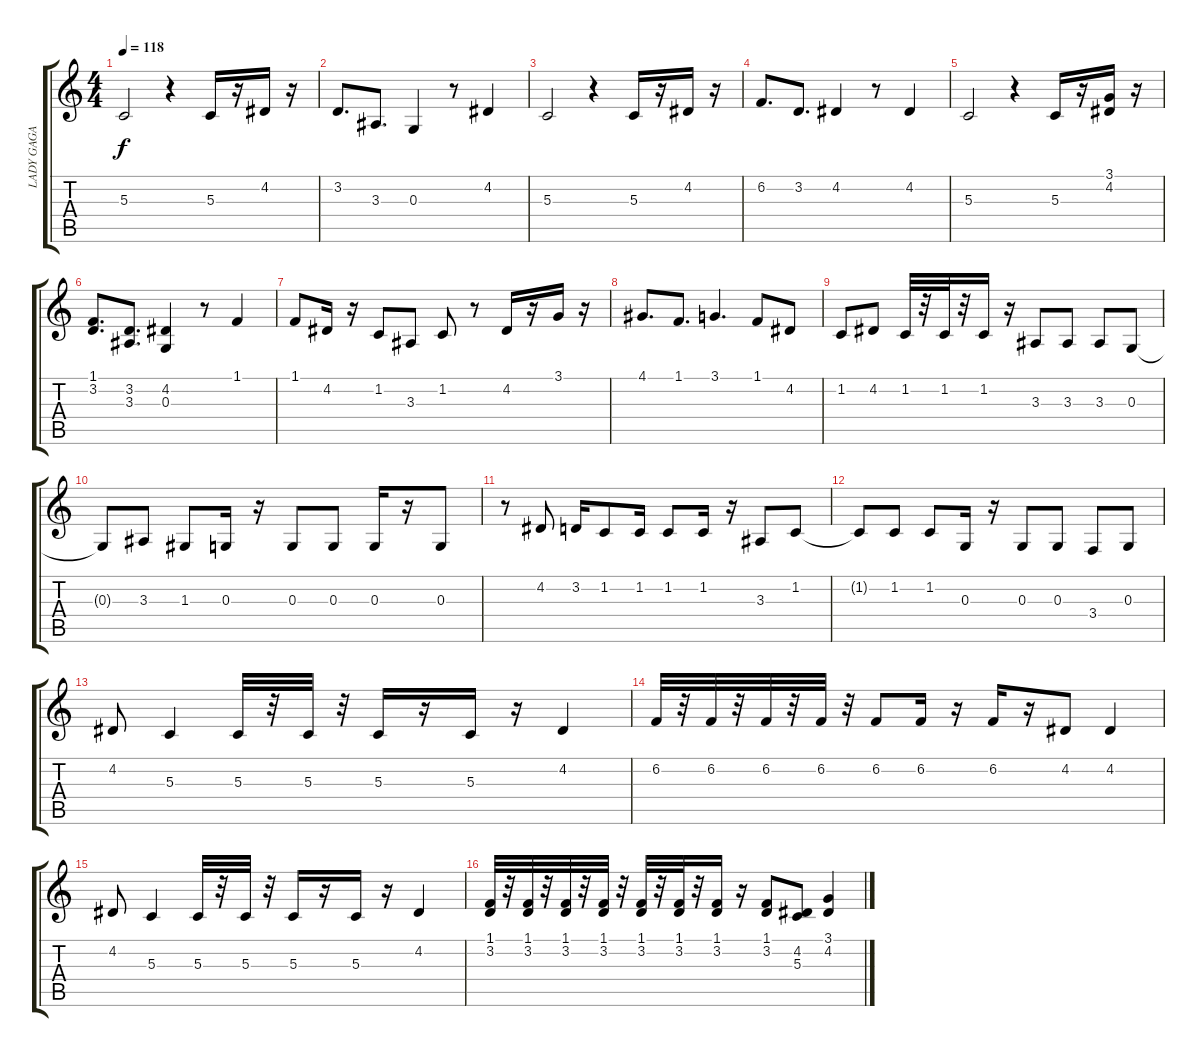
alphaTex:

\track ("LADY GAGA VOICE" "LADY GAGA ") {instrument clarinet}
\staff {score tabs}
\tuning (E4 B3 G3 D3 A2 E2) {hide}
\ts (4 4)
\tempo 118
\clef g2
\ks c
5.3.2{dy f} r.4 5.3.16 r.16 4.2.16 r.16 |
3.2.8{d} 3.3.8{d} 0.3.4 r.8 4.2.4 |
5.3.2 r.4 5.3.16 r.16 4.2.16 r.16 |
6.2.8{d} 3.2.8{d} 4.2.4 r.8 4.2.4 |
5.3.2 r.4 5.3.16 r.16 (3.1 4.2).16 r.16 |
(1.1 3.2).8{d} (3.2 3.3).8{d} (4.2 0.3).4 r.8 1.1.4 |
1.1.8 4.2.16 r.16 1.2.8 3.3.8 1.2.8 r.8 4.2.16 r.16 3.1.16 r.16 |
4.1.8{d} 1.1.8{d} 3.1.4{d} 1.1.8 4.2.8 |
1.2.8 4.2.8 1.2.32 r.32 1.2.32 r.32 1.2.16 r.16 3.3.8 3.3.8 3.3.8 0.3.8 |
0.3{t}.8 3.3.8 1.3.8 0.3.16 r.16 0.3.8 0.3.8 0.3.16 r.16 0.3.8 |
r.8 4.2.8 3.2.16 1.2.8 1.2.16 1.2.8 1.2.16 r.16 3.3.8 1.2.8 |
1.2{t}.8 1.2.8 1.2.8 0.3.16 r.16 0.3.8 0.3.8 3.4.8 0.3.8 |
4.2.8 5.3.4 5.3.32 r.32 5.3.32 r.32 5.3.16 r.16 5.3.16 r.16 4.2.4 |
6.2.32 r.32 6.2.32 r.32 6.2.32 r.32 6.2.32 r.32 6.2.8 6.2.16 r.16 6.2.16 r.16 4.2.8 4.2.4 |
4.2.8 5.3.4 5.3.32 r.32 5.3.32 r.32 5.3.16 r.16 5.3.16 r.16 4.2.4 |
(1.1 3.2).32 r.32 (1.1 3.2).32 r.32 (1.1 3.2).32 r.32 (1.1 3.2).32 r.32 (1.1 3.2).32 r.32 (1.1 3.2).32 r.32 (1.1 3.2).16 r.16 (1.1 3.2).8 (4.2 5.3).8 (3.1 4.2).4
